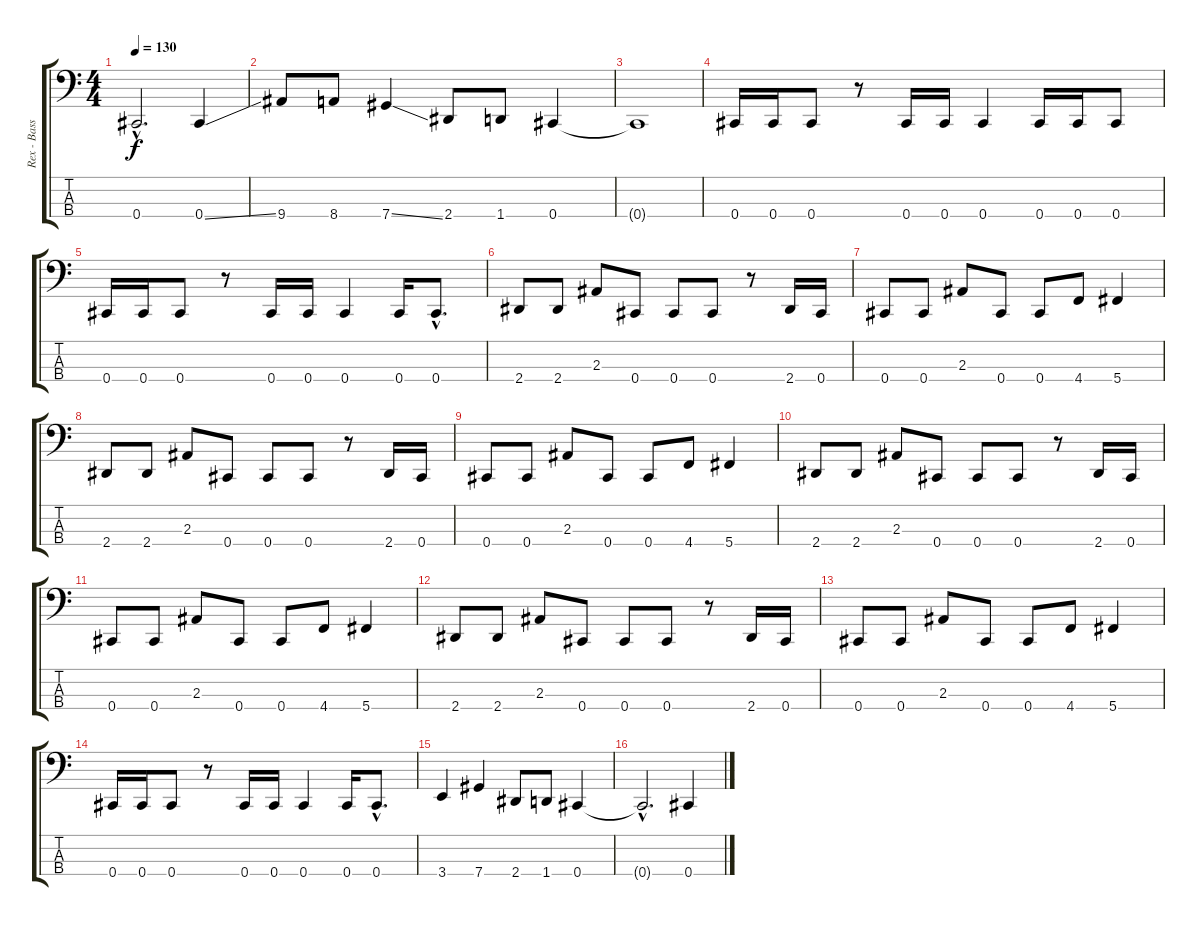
\track ("Rex - Bass" "Rex - Bass") {instrument electricbasspick}
\staff {score tabs}
\tuning (Gb2 Db2 Ab1 Db1) {hide}
\ts (4 4)
\tempo 130
\clef f4
\ks c
0.4{hac t}.2{d dy f} 0.4{ss}.4 |
9.4.8 8.4.8 7.4{ss}.4 2.4.8 1.4.8 0.4.4 |
0.4{t}.1 |
0.4.16 0.4.16 0.4.8 r.8 0.4.16 0.4.16 0.4.4 0.4.16 0.4.16 0.4.8 |
0.4.16 0.4.16 0.4.8 r.8 0.4.16 0.4.16 0.4.4 0.4.16 0.4{hac}.8{d} |
2.4.8 2.4.8 2.3.8 0.4.8 0.4.8 0.4.8 r.8 2.4.16 0.4.16 |
0.4.8 0.4.8 2.3.8 0.4.8 0.4.8 4.4.8 5.4.4 |
2.4.8 2.4.8 2.3.8 0.4.8 0.4.8 0.4.8 r.8 2.4.16 0.4.16 |
0.4.8 0.4.8 2.3.8 0.4.8 0.4.8 4.4.8 5.4.4 |
2.4.8 2.4.8 2.3.8 0.4.8 0.4.8 0.4.8 r.8 2.4.16 0.4.16 |
0.4.8 0.4.8 2.3.8 0.4.8 0.4.8 4.4.8 5.4.4 |
2.4.8 2.4.8 2.3.8 0.4.8 0.4.8 0.4.8 r.8 2.4.16 0.4.16 |
0.4.8 0.4.8 2.3.8 0.4.8 0.4.8 4.4.8 5.4.4 |
0.4.16 0.4.16 0.4.8 r.8 0.4.16 0.4.16 0.4.4 0.4.16 0.4{hac}.8{d} |
3.4.4 7.4.4 2.4.8 1.4.8 0.4.4 |
0.4{hac t}.2{d} 0.4{ss}.4
